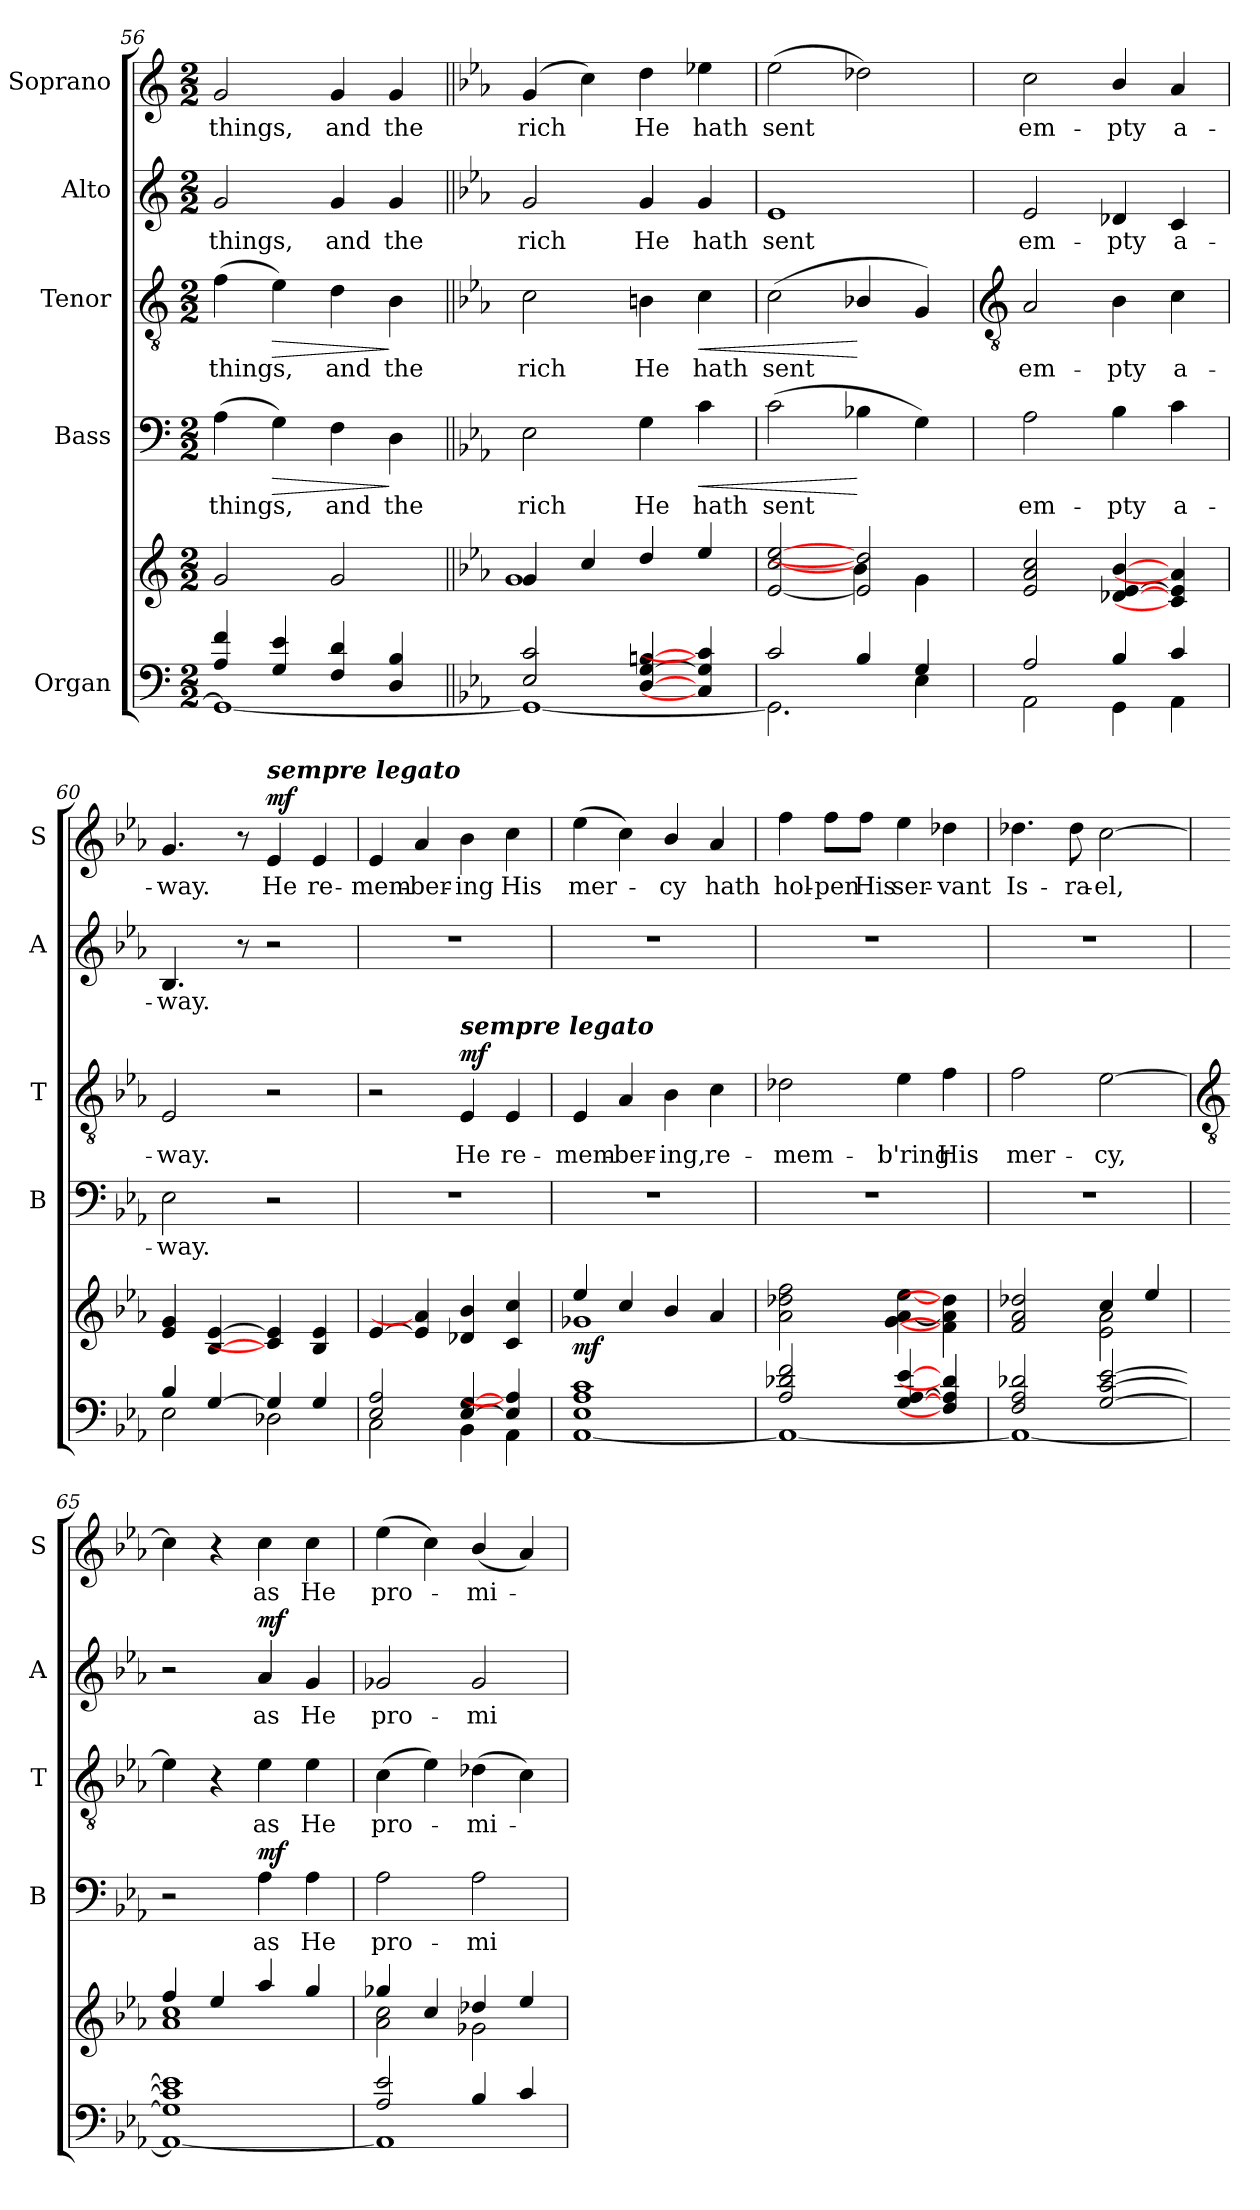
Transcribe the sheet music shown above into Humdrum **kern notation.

**kern	**kern	**dynam	**kern	**text	**dynam	**kern	**text	**dynam	**kern	**text	**dynam	**kern	**text	**dynam
*part5	*part5	*part5	*part4	*part4	*part4	*part3	*part3	*part3	*part2	*part2	*part2	*part1	*part1	*part1
*staff6	*staff5	*staff5/6	*staff4	*staff4	*staff4	*staff3	*staff3	*staff3	*staff2	*staff2	*staff2	*staff1	*staff1	*staff1
*I"Organ	*	*	*I"Bass	*	*	*I"Tenor	*	*	*I"Alto	*	*	*I"Soprano	*	*
*	*	*	*I'B	*	*	*I'T	*	*	*I'A	*	*	*I'S	*	*
*clefF4	*clefG2	*	*clefF4	*	*	*clefGv2	*	*	*clefG2	*	*	*clefG2	*	*
*k[]	*k[]	*	*k[]	*	*	*k[]	*	*	*k[]	*	*	*k[]	*	*
*C:	*C:	*	*C:	*	*	*C:	*	*	*C:	*	*	*C:	*	*
*M2/2	*M2/2	*	*M2/2	*	*	*M2/2	*	*	*M2/2	*	*	*M2/2	*	*
=56	=56	=56	=56	=56	=56	=56	=56	=56	=56	=56	=56	=56	=56	=56
*^	*^	*	*	*	*	*	*	*	*	*	*	*	*	*
!	!	!	!	!	!	!LO:LY:b	!	!	!LO:LY:b	!	!	!LO:LY:b	!	!	!LO:LY:b	!
4A/ 4f/	1GG\_	2g/	1ryy	.	(>4A	things,	.	(>4f	things,	.	2g	things,	.	2g	things,	.
!	!	!	!	!	!	!	!LO:HP:b	!	!	!LO:HP:b	!	!	!	!	!	!
4G/ 4e/	.	.	.	.	4G)	.	>	4e)	.	>	.	.	.	.	.	.
!	!	!	!	!	!	!LO:LY:b	!	!	!LO:LY:b	!	!	!LO:LY:b	!	!	!LO:LY:b	!
4F/ 4d/	.	2g/	.	.	4F	and	.	4d	and	.	4g	and	.	4g	and	.
!	!	!	!	!	!	!LO:LY:b	!	!	!LO:LY:b	!	!	!LO:LY:b	!	!	!LO:LY:b	!
4D/ 4B/	.	.	.	.	4D	the	]	4B	the	]	4g	the	.	4g	the	.
=57||	=57||	=57||	=57||	=57||	=57||	=57||	=57||	=57||	=57||	=57||	=57||	=57||	=57||	=57||	=57||	=57||
*k[b-e-a-]	*	*k[b-e-a-]	*	*	*k[b-e-a-]	*	*	*k[b-e-a-]	*	*	*k[b-e-a-]	*	*	*k[b-e-a-]	*	*
*E-:	*	*E-:	*	*	*E-:	*	*	*E-:	*	*	*E-:	*	*	*E-:	*	*
!	!	!	!	!	!	!LO:LY:b	!	!	!LO:LY:b	!	!	!LO:LY:b	!	!	!LO:LY:b	!
2E-/ 2c/	1GG\_	4g/	1g\	.	2E-	rich	.	2c	rich	.	2g	rich	.	(4g	rich	.
.	.	4cc/	.	.	.	.	.	.	.	.	.	.	.	4cc)	.	.
!	!	!	!	!	!	!LO:LY:b	!	!	!LO:LY:b	!	!	!LO:LY:b	!	!	!LO:LY:b	!
[4D/ [4G/ [4Bn/	.	4dd/	.	.	4G	He	.	4Bn	He	.	4g	He	.	4dd	He	.
!	!	!	!	!	!	!LO:LY:b	!LO:HP:b	!	!LO:LY:b	!LO:HP:b	!	!LO:LY:b	!	!	!LO:LY:b	!
4C/] 4G/] 4c/]	.	4ee-/	.	.	4c	hath	<	4c	hath	<	4g	hath	.	4ee-X	hath	.
=58	=58	=58	=58	=58	=58	=58	=58	=58	=58	=58	=58	=58	=58	=58	=58	=58
!	!	!	!	!	!	!LO:LY:b	!	!	!LO:LY:b	!	!	!LO:LY:b	!	!	!LO:LY:b	!
2c/	2.GG\]	[2e-/ [2cc/ [2ee-/	2ryy	.	(>2c	sent	.	(<2c	sent	.	1e-	sent	.	(>2ee-	sent	.
4B-/	.	2e-/] 2dd-/]	4b-\	.	4B-X\	.	[	4B-X/	.	[	.	.	.	2dd-X)	.	.
4G/	4E-\	.	4g\	.	4G)	.	.	4G)	.	.	.	.	.	.	.	.
!!LO:LB:g=z
=59	=59	=59	=59	=59	=59	=59	=59	=59	=59	=59	=59	=59	=59	=59	=59	=59
*	*	*	*	*	*	*	*	*clefGv2	*	*	*	*	*	*	*	*
!	!	!	!	!	!	!LO:LY:b	!	!	!LO:LY:b	!	!	!LO:LY:b	!	!	!LO:LY:b	!
2A-/	2AA-\	2e-/ 2a-/ 2cc/	1ryy	.	2A-	em-	.	2A-	em-	.	2e-	em-	.	2cc	em-	.
!	!	!	!	!	!	!LO:LY:b	!	!	!LO:LY:b	!	!	!LO:LY:b	!	!	!LO:LY:b	!
4B-/	4GG\	[4d-X/ [4e-/ [4b-/	.	.	4B-	-pty	.	4B-	-pty	.	4d-X/	-pty	.	4b-/	-pty	.
!	!	!	!	!	!	!LO:LY:b	!	!	!LO:LY:b	!	!	!LO:LY:b	!	!	!LO:LY:b	!
4c/	4AA-\	4c/] 4e-/] 4a-/]	.	.	4c	a-	.	4c	a-	.	4c	a-	.	4a-	a-	.
=60	=60	=60	=60	=60	=60	=60	=60	=60	=60	=60	=60	=60	=60	=60	=60	=60
!	!	!	!	!	!	!LO:LY:b	!	!	!LO:LY:b	!	!	!LO:LY:b	!	!	!LO:LY:b	!
4B-/	2E-\	4e-/ 4g/	1ryy	.	2E-	-way.	.	2E-	-way.	.	4.B-	-way.	.	4.g	-way.	.
[4G/	.	[4B-/ [4e-/	.	.	.	.	.	.	.	.	.	.	.	.	.	.
.	.	.	.	.	.	.	.	.	.	.	8r	.	.	8r	.	.
!	!	!	!	!	!	!	!	!	!	!	!	!	!	!LO:TX:a:Bi:t=sempre legato	!	!
!	!	!	!	!LO:DY:b=2	!	!	!	!	!	!	!	!	!	!	!LO:LY:b	!
!	!	!	!	!LO:DY:n=1:b	!	!	!	!	!	!	!	!	!	!	!	!LO:DY:b
4G/]	2D-X\	4c/] 4e-/]	.	mf mf	2r	.	.	2r	.	.	2r	.	.	4e-	He	mf
!	!	!	!	!	!	!	!	!	!	!	!	!	!	!	!LO:LY:b	!
4G/	.	4B-/ 4e-/	.	.	.	.	.	.	.	.	.	.	.	4e-	re-	.
=61	=61	=61	=61	=61	=61	=61	=61	=61	=61	=61	=61	=61	=61	=61	=61	=61
!	!	!	!	!	!	!	!	!	!	!	!	!	!	!	!LO:LY:b	!
2E-/ 2A-/	2C\	[4e-/	1ryy	.	1r	.	.	2r	.	.	1r	.	.	4e-	-mem-	.
!	!	!	!	!	!	!	!	!	!	!	!	!	!	!	!LO:LY:b	!
.	.	4e-/] 4a-/]	.	.	.	.	.	.	.	.	.	.	.	4a-	-ber-	.
!	!	!	!	!	!	!	!	!LO:TX:a:Bi:t=sempre legato	!	!	!	!	!	!	!	!
!	!	!	!	!	!	!	!	!	!LO:LY:b	!LO:DY:b	!	!	!	!	!LO:LY:b	!
[4E-/ [4G/	4BB-\	4d-X/ 4b-/	.	.	.	.	.	4E-	He	mf	.	.	.	4b-	-ing	.
!	!	!	!	!	!	!	!	!	!LO:LY:b	!	!	!	!	!	!LO:LY:b	!
4E-/] 4A-/]	4AA-\	4c/ 4cc/	.	.	.	.	.	4E-	re-	.	.	.	.	4cc	His	.
=62	=62	=62	=62	=62	=62	=62	=62	=62	=62	=62	=62	=62	=62	=62	=62	=62
!	!	!	!	!LO:DY:b	!	!	!	!	!LO:LY:b	!	!	!	!	!	!LO:LY:b	!
1E-/ 1A-/ 1c/	[1AA-\	4ee-/	1g-X\	mf	1r	.	.	4E-	-mem-	.	1r	.	.	(>4ee-	mer-	.
!	!	!	!	!	!	!	!	!	!LO:LY:b	!	!	!	!	!	!	!
.	.	4cc/	.	.	.	.	.	4A-	-ber-	.	.	.	.	4cc)	.	.
!	!	!	!	!	!	!	!	!	!LO:LY:b	!	!	!	!	!	!LO:LY:b	!
.	.	4b-/	.	.	.	.	.	4B-	-ing,	.	.	.	.	4b-/	cy	.
!	!	!	!	!	!	!	!	!	!LO:LY:b	!	!	!	!	!	!LO:LY:b	!
.	.	4a-/	.	.	.	.	.	4c	re-	.	.	.	.	4a-	hath	.
=63	=63	=63	=63	=63	=63	=63	=63	=63	=63	=63	=63	=63	=63	=63	=63	=63
!	!	!	!	!	!	!	!	!	!LO:LY:b	!	!	!	!	!	!LO:LY:b	!
2A-/ 2d-X/ 2f/	1AA-\_	1ryy	2a-\ 2dd-X\ 2ff\	.	1r	.	.	2d-X	-mem-	.	1r	.	.	4ff	hol-	.
!	!	!	!	!	!	!	!	!	!	!	!	!	!	!	!LO:LY:b	!
.	.	.	.	.	.	.	.	.	.	.	.	.	.	8ff\L	-pen	.
!	!	!	!	!	!	!	!	!	!	!	!	!	!	!	!LO:LY:b	!
.	.	.	.	.	.	.	.	.	.	.	.	.	.	8ff\J	His	.
!	!	!	!	!	!	!	!	!	!LO:LY:b	!	!	!	!	!	!LO:LY:b	!
[4G/ [4A-/ [4e-/	.	.	[4g\ [4a-\ [4ee-\	.	.	.	.	4e-	-b'ring	.	.	.	.	4ee-	ser-	.
!	!	!	!	!	!	!	!	!	!LO:LY:b	!	!	!	!	!	!LO:LY:b	!
4F/] 4A-/] 4d/]	.	.	4f\] 4a-\] 4dd-\]	.	.	.	.	4f	His	.	.	.	.	4dd-X	-vant	.
=64	=64	=64	=64	=64	=64	=64	=64	=64	=64	=64	=64	=64	=64	=64	=64	=64
!	!	!	!	!	!	!	!	!	!LO:LY:b	!	!	!	!	!	!LO:LY:b	!
2F/ 2A-/ 2d-X/	1AA-\_	2f/ 2a-/ 2dd-X/	2ryy	.	1r	.	.	2f	mer-	.	1r	.	.	4.dd-X	Is-	.
!	!	!	!	!	!	!	!	!	!	!	!	!	!	!	!LO:LY:b	!
.	.	.	.	.	.	.	.	.	.	.	.	.	.	8dd-	-ra-	.
!	!	!	!	!	!	!	!	!	!LO:LY:b	!	!	!	!	!	!LO:LY:b	!
[2G/ [2c/ [2e-/	.	4cc/	2e-\ 2a-\	.	.	.	.	[2e-	-cy,	.	.	.	.	[2cc	-el,	.
.	.	4ee-/	.	.	.	.	.	.	.	.	.	.	.	.	.	.
!!LO:LB:g=z
=65	=65	=65	=65	=65	=65	=65	=65	=65	=65	=65	=65	=65	=65	=65	=65	=65
*	*	*	*	*	*	*	*	*clefGv2	*	*	*	*	*	*	*	*
1G/] 1c/] 1e-/]	1AA-\_	4ff/	1a-\ 1cc\	.	2r	.	.	4e-]	.	.	2r	.	.	4cc]	.	.
.	.	4ee-/	.	.	.	.	.	4r	.	.	.	.	.	4r	.	.
!	!	!	!	!	!	!LO:LY:b	!LO:DY:b	!	!LO:LY:b	!	!	!LO:LY:b	!LO:DY:b	!	!LO:LY:b	!
.	.	4aa-/	.	.	4A-	as	mf	4e-	as	.	4a-	as	mf	4cc	as	.
!	!	!	!	!	!	!LO:LY:b	!	!	!LO:LY:b	!	!	!LO:LY:b	!	!	!LO:LY:b	!
.	.	4gg/	.	.	4A-	He	.	4e-	He	.	4g	He	.	4cc	He	.
=66	=66	=66	=66	=66	=66	=66	=66	=66	=66	=66	=66	=66	=66	=66	=66	=66
!	!	!	!	!	!	!LO:LY:b	!	!	!LO:LY:b	!	!	!LO:LY:b	!	!	!LO:LY:b	!
2A-/ 2e-/	1AA-\]	4gg-X/	2a-\ 2cc\	.	2A-	pro-	.	(>4c	pro-	.	2g-X	pro-	.	(>4ee-	pro-	.
.	.	4cc/	.	.	.	.	.	4e-)	.	.	.	.	.	4cc)	.	.
!	!	!	!	!	!	!LO:LY:b	!	!	!LO:LY:b	!	!	!LO:LY:b	!	!	!LO:LY:b	!
4B-/	.	4dd-X/	2g-X\	.	2A-	-mi-	.	(>4d-X	mi-	.	2g-	-mi-	.	(<4b-/	mi-	.
4c/	.	4ee-/	.	.	.	.	.	4c)	.	.	.	.	.	4a-)	.	.
*v	*v	*	*	*	*	*	*	*	*	*	*	*	*	*	*	*
*	*v	*v	*	*	*	*	*	*	*	*	*	*	*	*	*
=	=	=	=	=	=	=	=	=	=	=	=	=	=	=
*-	*-	*-	*-	*-	*-	*-	*-	*-	*-	*-	*-	*-	*-	*-
